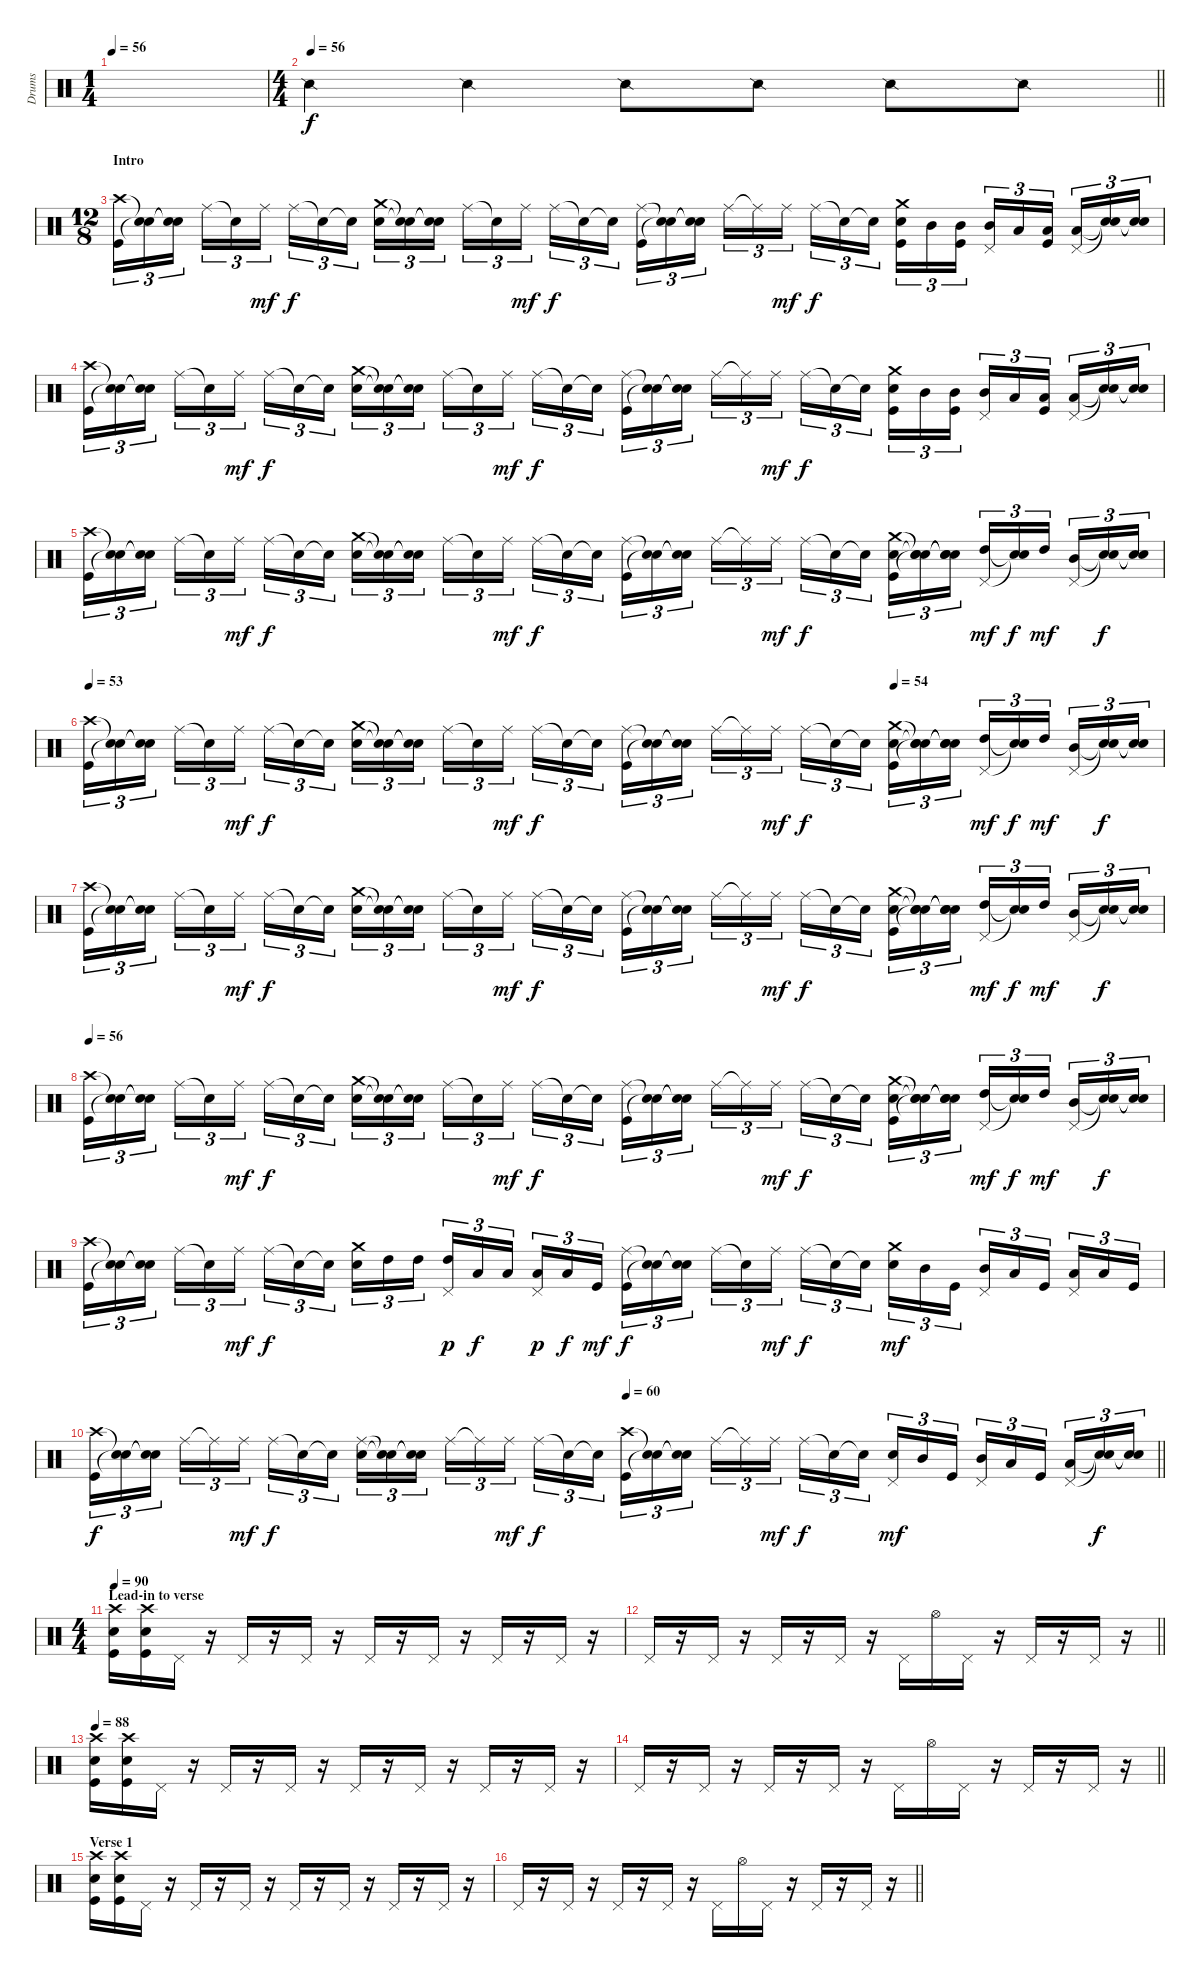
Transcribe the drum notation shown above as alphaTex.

\track ("Drums" "Drums") {instrument percussion}
\staff {score}
\articulation defaults
\ts (1 4)
\tempo 56
\clef neutral
\ks c
|
\ts (4 4)
\tempo 56
\barLineRight lightlight "Snare (side stick) 2".4 "Snare (side stick) 2".4 "Snare (side stick) 2".8 "Snare (side stick) 2".8 "Snare (side stick) 2".8 "Snare (side stick) 2".8
|
\ts (12 8)
\section ("" "Intro")
("Crash high (hit)" "Kick (hit)").16{tu (3 2)} ("Snare (hit)"{t} "Snare (hit)"{t}).16{tu (3 2)} ("Snare (hit)"{t} "Snare (hit)"{t}).16{tu (3 2) beam splitsecondary} "Ride (middle)".16{tu (3 2)} "Snare (hit)"{t}.16{tu (3 2)} "Ride (middle)".16{tu (3 2) dy mf beam splitsecondary} "Ride (middle)".16{tu (3 2) dy f} "Snare (hit)"{t}.16{tu (3 2)} "Snare (hit)"{t}.16{tu (3 2)} ("Crash medium (hit)" "Snare (hit) 2").16{tu (3 2)} ("Snare (hit)"{t} "Snare (hit)"{t}).16{tu (3 2)} ("Snare (hit)"{t} "Snare (hit)"{t}).16{tu (3 2) beam splitsecondary} "Ride (middle)".16{tu (3 2)} "Snare (hit)"{t}.16{tu (3 2)} "Ride (middle)".16{tu (3 2) dy mf beam splitsecondary} "Ride (middle)".16{tu (3 2) dy f} "Snare (hit)"{t}.16{tu (3 2)} "Snare (hit)"{t}.16{tu (3 2)} ("Ride (middle)" "Kick (hit)").16{tu (3 2)} ("Snare (hit)"{t} "Snare (hit)"{t}).16{tu (3 2)} ("Snare (hit)"{t} "Snare (hit)"{t}).16{tu (3 2) beam splitsecondary} "Ride (middle)".16{tu (3 2)} "Ride (middle)"{t}.16{tu (3 2)} "Ride (middle)".16{tu (3 2) dy mf beam splitsecondary} "Ride (middle)".16{tu (3 2) dy f} "Snare (hit)"{t}.16{tu (3 2)} "Snare (hit)"{t}.16{tu (3 2)} ("Crash medium (hit)" "Snare (hit) 2" "Kick (hit)").16{tu (3 2)} "Mid Tom (hit)".16{tu (3 2)} ("Mid Tom (hit)" "Kick (hit)").16{tu (3 2) beam splitsecondary} ("Pedal Hi-Hat (hit)" "Mid Tom (hit)").16{tu (3 2)} "Low Tom (hit)".16{tu (3 2)} ("Low Tom (hit)" "Kick (hit)").16{tu (3 2) beam splitsecondary} ("Pedal Hi-Hat (hit)" "Low Tom (hit)").16{tu (3 2)} ("Snare (hit)"{t} "Snare (hit)"{t}).16{tu (3 2)} ("Snare (hit)"{t} "Snare (hit)"{t}).16{tu (3 2)} |
("Crash high (hit)" "Kick (hit)").16{tu (3 2)} ("Snare (hit)"{t} "Snare (hit)"{t}).16{tu (3 2)} ("Snare (hit)"{t} "Snare (hit)"{t}).16{tu (3 2) beam splitsecondary} "Ride (middle)".16{tu (3 2)} "Snare (hit)"{t}.16{tu (3 2)} "Ride (middle)".16{tu (3 2) dy mf beam splitsecondary} "Ride (middle)".16{tu (3 2) dy f} "Snare (hit)"{t}.16{tu (3 2)} "Snare (hit)"{t}.16{tu (3 2)} ("Crash medium (hit)" "Snare (hit) 2").16{tu (3 2)} ("Snare (hit)"{t} "Snare (hit)"{t}).16{tu (3 2)} ("Snare (hit)"{t} "Snare (hit)"{t}).16{tu (3 2) beam splitsecondary} "Ride (middle)".16{tu (3 2)} "Snare (hit)"{t}.16{tu (3 2)} "Ride (middle)".16{tu (3 2) dy mf beam splitsecondary} "Ride (middle)".16{tu (3 2) dy f} "Snare (hit)"{t}.16{tu (3 2)} "Snare (hit)"{t}.16{tu (3 2)} ("Ride (middle)" "Kick (hit)").16{tu (3 2)} ("Snare (hit)"{t} "Snare (hit)"{t}).16{tu (3 2)} ("Snare (hit)"{t} "Snare (hit)"{t}).16{tu (3 2) beam splitsecondary} "Ride (middle)".16{tu (3 2)} "Ride (middle)"{t}.16{tu (3 2)} "Ride (middle)".16{tu (3 2) dy mf beam splitsecondary} "Ride (middle)".16{tu (3 2) dy f} "Snare (hit)"{t}.16{tu (3 2)} "Snare (hit)"{t}.16{tu (3 2)} ("Crash medium (hit)" "Snare (hit) 2" "Kick (hit)").16{tu (3 2)} "Mid Tom (hit)".16{tu (3 2)} ("Mid Tom (hit)" "Kick (hit)").16{tu (3 2) beam splitsecondary} ("Pedal Hi-Hat (hit)" "Mid Tom (hit)").16{tu (3 2)} "Low Tom (hit)".16{tu (3 2)} ("Low Tom (hit)" "Kick (hit)").16{tu (3 2) beam splitsecondary} ("Pedal Hi-Hat (hit)" "Low Tom (hit)").16{tu (3 2)} ("Snare (hit)"{t} "Snare (hit)"{t}).16{tu (3 2)} ("Snare (hit)"{t} "Snare (hit)"{t}).16{tu (3 2)} |
("Crash high (hit)" "Kick (hit)").16{tu (3 2)} ("Snare (hit)"{t} "Snare (hit)"{t}).16{tu (3 2)} ("Snare (hit)"{t} "Snare (hit)"{t}).16{tu (3 2) beam splitsecondary} "Ride (middle)".16{tu (3 2)} "Snare (hit)"{t}.16{tu (3 2)} "Ride (middle)".16{tu (3 2) dy mf beam splitsecondary} "Ride (middle)".16{tu (3 2) dy f} "Snare (hit)"{t}.16{tu (3 2)} "Snare (hit)"{t}.16{tu (3 2)} ("Crash medium (hit)" "Snare (hit) 2").16{tu (3 2)} ("Snare (hit)"{t} "Snare (hit)"{t}).16{tu (3 2)} ("Snare (hit)"{t} "Snare (hit)"{t}).16{tu (3 2) beam splitsecondary} "Ride (middle)".16{tu (3 2)} "Snare (hit)"{t}.16{tu (3 2)} "Ride (middle)".16{tu (3 2) dy mf beam splitsecondary} "Ride (middle)".16{tu (3 2) dy f} "Snare (hit)"{t}.16{tu (3 2)} "Snare (hit)"{t}.16{tu (3 2)} ("Ride (middle)" "Kick (hit)").16{tu (3 2)} ("Snare (hit)"{t} "Snare (hit)"{t}).16{tu (3 2)} ("Snare (hit)"{t} "Snare (hit)"{t}).16{tu (3 2) beam splitsecondary} "Ride (middle)".16{tu (3 2)} "Ride (middle)"{t}.16{tu (3 2)} "Ride (middle)".16{tu (3 2) dy mf beam splitsecondary} "Ride (middle)".16{tu (3 2) dy f} "Snare (hit)"{t}.16{tu (3 2)} "Snare (hit)"{t}.16{tu (3 2)} ("Crash medium (hit)" "Snare (hit) 2" "Kick (hit)").16{tu (3 2)} ("Snare (hit)"{t} "Snare (hit)"{t} "Snare (hit)"{t}).16{tu (3 2)} ("Snare (hit)"{t} "Snare (hit)"{t} "Snare (hit)"{t}).16{tu (3 2) beam splitsecondary} ("Pedal Hi-Hat (hit)" "High Tom (hit)").16{tu (3 2) dy mf} ("Snare (hit)"{t} "Snare (hit)"{t}).16{tu (3 2) dy f} "High Tom (hit)".16{tu (3 2) dy mf beam splitsecondary} ("Pedal Hi-Hat (hit)" "Mid Tom (hit)").16{tu (3 2)} ("Snare (hit)"{t} "Snare (hit)"{t}).16{tu (3 2) dy f} ("Snare (hit)"{t} "Snare (hit)"{t}).16{tu (3 2)} |
\tempo 53
\tempo (54 0.75)
("Crash high (hit)" "Kick (hit)").16{tu (3 2)} ("Snare (hit)"{t} "Snare (hit)"{t}).16{tu (3 2)} ("Snare (hit)"{t} "Snare (hit)"{t}).16{tu (3 2) beam splitsecondary} "Ride (middle)".16{tu (3 2)} "Snare (hit)"{t}.16{tu (3 2)} "Ride (middle)".16{tu (3 2) dy mf beam splitsecondary} "Ride (middle)".16{tu (3 2) dy f} "Snare (hit)"{t}.16{tu (3 2)} "Snare (hit)"{t}.16{tu (3 2)} ("Crash medium (hit)" "Snare (hit) 2").16{tu (3 2)} ("Snare (hit)"{t} "Snare (hit)"{t}).16{tu (3 2)} ("Snare (hit)"{t} "Snare (hit)"{t}).16{tu (3 2) beam splitsecondary} "Ride (middle)".16{tu (3 2)} "Snare (hit)"{t}.16{tu (3 2)} "Ride (middle)".16{tu (3 2) dy mf beam splitsecondary} "Ride (middle)".16{tu (3 2) dy f} "Snare (hit)"{t}.16{tu (3 2)} "Snare (hit)"{t}.16{tu (3 2)} ("Ride (middle)" "Kick (hit)").16{tu (3 2)} ("Snare (hit)"{t} "Snare (hit)"{t}).16{tu (3 2)} ("Snare (hit)"{t} "Snare (hit)"{t}).16{tu (3 2) beam splitsecondary} "Ride (middle)".16{tu (3 2)} "Ride (middle)"{t}.16{tu (3 2)} "Ride (middle)".16{tu (3 2) dy mf beam splitsecondary} "Ride (middle)".16{tu (3 2) dy f} "Snare (hit)"{t}.16{tu (3 2)} "Snare (hit)"{t}.16{tu (3 2)} ("Crash medium (hit)" "Snare (hit) 2" "Kick (hit)").16{tu (3 2)} ("Snare (hit)"{t} "Snare (hit)"{t} "Snare (hit)"{t}).16{tu (3 2)} ("Snare (hit)"{t} "Snare (hit)"{t} "Snare (hit)"{t}).16{tu (3 2) beam splitsecondary} ("Pedal Hi-Hat (hit)" "High Tom (hit)").16{tu (3 2) dy mf} ("Snare (hit)"{t} "Snare (hit)"{t}).16{tu (3 2) dy f} "High Tom (hit)".16{tu (3 2) dy mf beam splitsecondary} ("Pedal Hi-Hat (hit)" "Mid Tom (hit)").16{tu (3 2)} ("Snare (hit)"{t} "Snare (hit)"{t}).16{tu (3 2) dy f} ("Snare (hit)"{t} "Snare (hit)"{t}).16{tu (3 2)} |
("Crash high (hit)" "Kick (hit)").16{tu (3 2)} ("Snare (hit)"{t} "Snare (hit)"{t}).16{tu (3 2)} ("Snare (hit)"{t} "Snare (hit)"{t}).16{tu (3 2) beam splitsecondary} "Ride (middle)".16{tu (3 2)} "Snare (hit)"{t}.16{tu (3 2)} "Ride (middle)".16{tu (3 2) dy mf beam splitsecondary} "Ride (middle)".16{tu (3 2) dy f} "Snare (hit)"{t}.16{tu (3 2)} "Snare (hit)"{t}.16{tu (3 2)} ("Crash medium (hit)" "Snare (hit) 2").16{tu (3 2)} ("Snare (hit)"{t} "Snare (hit)"{t}).16{tu (3 2)} ("Snare (hit)"{t} "Snare (hit)"{t}).16{tu (3 2) beam splitsecondary} "Ride (middle)".16{tu (3 2)} "Snare (hit)"{t}.16{tu (3 2)} "Ride (middle)".16{tu (3 2) dy mf beam splitsecondary} "Ride (middle)".16{tu (3 2) dy f} "Snare (hit)"{t}.16{tu (3 2)} "Snare (hit)"{t}.16{tu (3 2)} ("Ride (middle)" "Kick (hit)").16{tu (3 2)} ("Snare (hit)"{t} "Snare (hit)"{t}).16{tu (3 2)} ("Snare (hit)"{t} "Snare (hit)"{t}).16{tu (3 2) beam splitsecondary} "Ride (middle)".16{tu (3 2)} "Ride (middle)"{t}.16{tu (3 2)} "Ride (middle)".16{tu (3 2) dy mf beam splitsecondary} "Ride (middle)".16{tu (3 2) dy f} "Snare (hit)"{t}.16{tu (3 2)} "Snare (hit)"{t}.16{tu (3 2)} ("Crash medium (hit)" "Snare (hit) 2" "Kick (hit)").16{tu (3 2)} ("Snare (hit)"{t} "Snare (hit)"{t} "Snare (hit)"{t}).16{tu (3 2)} ("Snare (hit)"{t} "Snare (hit)"{t} "Snare (hit)"{t}).16{tu (3 2) beam splitsecondary} ("Pedal Hi-Hat (hit)" "High Tom (hit)").16{tu (3 2) dy mf} ("Snare (hit)"{t} "Snare (hit)"{t}).16{tu (3 2) dy f} "High Tom (hit)".16{tu (3 2) dy mf beam splitsecondary} ("Pedal Hi-Hat (hit)" "Mid Tom (hit)").16{tu (3 2)} ("Snare (hit)"{t} "Snare (hit)"{t}).16{tu (3 2) dy f} ("Snare (hit)"{t} "Snare (hit)"{t}).16{tu (3 2)} |
\tempo 56
("Crash high (hit)" "Kick (hit)").16{tu (3 2)} ("Snare (hit)"{t} "Snare (hit)"{t}).16{tu (3 2)} ("Snare (hit)"{t} "Snare (hit)"{t}).16{tu (3 2) beam splitsecondary} "Ride (middle)".16{tu (3 2)} "Snare (hit)"{t}.16{tu (3 2)} "Ride (middle)".16{tu (3 2) dy mf beam splitsecondary} "Ride (middle)".16{tu (3 2) dy f} "Snare (hit)"{t}.16{tu (3 2)} "Snare (hit)"{t}.16{tu (3 2)} ("Crash medium (hit)" "Snare (hit) 2").16{tu (3 2)} ("Snare (hit)"{t} "Snare (hit)"{t}).16{tu (3 2)} ("Snare (hit)"{t} "Snare (hit)"{t}).16{tu (3 2) beam splitsecondary} "Ride (middle)".16{tu (3 2)} "Snare (hit)"{t}.16{tu (3 2)} "Ride (middle)".16{tu (3 2) dy mf beam splitsecondary} "Ride (middle)".16{tu (3 2) dy f} "Snare (hit)"{t}.16{tu (3 2)} "Snare (hit)"{t}.16{tu (3 2)} ("Ride (middle)" "Kick (hit)").16{tu (3 2)} ("Snare (hit)"{t} "Snare (hit)"{t}).16{tu (3 2)} ("Snare (hit)"{t} "Snare (hit)"{t}).16{tu (3 2) beam splitsecondary} "Ride (middle)".16{tu (3 2)} "Ride (middle)"{t}.16{tu (3 2)} "Ride (middle)".16{tu (3 2) dy mf beam splitsecondary} "Ride (middle)".16{tu (3 2) dy f} "Snare (hit)"{t}.16{tu (3 2)} "Snare (hit)"{t}.16{tu (3 2)} ("Crash medium (hit)" "Snare (hit) 2" "Kick (hit)").16{tu (3 2)} ("Snare (hit)"{t} "Snare (hit)"{t} "Snare (hit)"{t}).16{tu (3 2)} ("Snare (hit)"{t} "Snare (hit)"{t} "Snare (hit)"{t}).16{tu (3 2) beam splitsecondary} ("Pedal Hi-Hat (hit)" "High Tom (hit)").16{tu (3 2) dy mf} ("Snare (hit)"{t} "Snare (hit)"{t}).16{tu (3 2) dy f} "High Tom (hit)".16{tu (3 2) dy mf beam splitsecondary} ("Pedal Hi-Hat (hit)" "Mid Tom (hit)").16{tu (3 2)} ("Snare (hit)"{t} "Snare (hit)"{t}).16{tu (3 2) dy f} ("Snare (hit)"{t} "Snare (hit)"{t}).16{tu (3 2)} |
("Crash high (hit)" "Kick (hit)").16{tu (3 2)} ("Snare (hit)"{t} "Snare (hit)"{t}).16{tu (3 2)} ("Snare (hit)"{t} "Snare (hit)"{t}).16{tu (3 2) beam splitsecondary} "Ride (middle)".16{tu (3 2)} "Snare (hit)"{t}.16{tu (3 2)} "Ride (middle)".16{tu (3 2) dy mf beam splitsecondary} "Ride (middle)".16{tu (3 2) dy f} "Snare (hit)"{t}.16{tu (3 2)} "Snare (hit)"{t}.16{tu (3 2)} ("Crash medium (hit)" "Snare (hit) 2").16{tu (3 2)} "High Tom (hit)".16{tu (3 2)} "High Tom (hit)".16{tu (3 2) beam splitsecondary} ("Pedal Hi-Hat (hit)" "High Tom (hit)").16{tu (3 2) dy p} "Low Tom (hit)".16{tu (3 2) dy f} "Low Tom (hit)".16{tu (3 2) beam splitsecondary} ("Pedal Hi-Hat (hit)" "Low Tom (hit)").16{tu (3 2) dy p} "Low Tom (hit)".16{tu (3 2) dy f} "Kick (hit)".16{tu (3 2) dy mf} ("Ride (middle)" "Kick (hit)").16{tu (3 2) dy f} ("Snare (hit)"{t} "Snare (hit)"{t}).16{tu (3 2)} ("Snare (hit)"{t} "Snare (hit)"{t}).16{tu (3 2) beam splitsecondary} "Ride (middle)".16{tu (3 2)} "Snare (hit)"{t}.16{tu (3 2)} "Ride (middle)".16{tu (3 2) dy mf beam splitsecondary} "Ride (middle)".16{tu (3 2) dy f} "Snare (hit)"{t}.16{tu (3 2)} "Snare (hit)"{t}.16{tu (3 2)} ("Crash medium (hit)" "Snare (hit) 2").16{tu (3 2) dy mf} "Mid Tom (hit)".16{tu (3 2)} "Kick (hit)".16{tu (3 2) beam splitsecondary} ("Pedal Hi-Hat (hit)" "Mid Tom (hit)").16{tu (3 2)} "Low Tom (hit)".16{tu (3 2)} "Kick (hit)".16{tu (3 2) beam splitsecondary} ("Pedal Hi-Hat (hit)" "Low Tom (hit)").16{tu (3 2)} "Low Tom (hit)".16{tu (3 2)} "Kick (hit)".16{tu (3 2)} |
\tempo (60 0.5)
\barLineRight lightlight
("Crash high (hit)" "Kick (hit)").16{tu (3 2) dy f} ("Snare (hit)"{t} "Snare (hit)"{t}).16{tu (3 2)} ("Snare (hit)"{t} "Snare (hit)"{t}).16{tu (3 2) beam splitsecondary} "Ride (middle)".16{tu (3 2)} "Ride (middle)"{t}.16{tu (3 2)} "Ride (middle)".16{tu (3 2) dy mf beam splitsecondary} "Ride (middle)".16{tu (3 2) dy f} "Snare (hit)"{t}.16{tu (3 2)} "Snare (hit)"{t}.16{tu (3 2)} ("Ride (middle)" "Snare (hit) 2").16{tu (3 2)} ("Snare (hit)"{t} "Snare (hit)"{t}).16{tu (3 2)} ("Snare (hit)"{t} "Snare (hit)"{t}).16{tu (3 2) beam splitsecondary} "Ride (middle)".16{tu (3 2)} "Ride (middle)"{t}.16{tu (3 2)} "Ride (middle)".16{tu (3 2) dy mf beam splitsecondary} "Ride (middle)".16{tu (3 2) dy f} "Snare (hit)"{t}.16{tu (3 2)} "Snare (hit)"{t}.16{tu (3 2)} ("Crash high (hit)" "Kick (hit)").16{tu (3 2)} ("Snare (hit)"{t} "Snare (hit)"{t}).16{tu (3 2)} ("Snare (hit)"{t} "Snare (hit)"{t}).16{tu (3 2) beam splitsecondary} "Ride (middle)".16{tu (3 2)} "Ride (middle)"{t}.16{tu (3 2)} "Ride (middle)".16{tu (3 2) dy mf beam splitsecondary} "Ride (middle)".16{tu (3 2) dy f} "Snare (hit)"{t}.16{tu (3 2)} "Snare (hit)"{t}.16{tu (3 2)} ("Pedal Hi-Hat (hit)" "Snare (hit) 2").16{tu (3 2) dy mf} "Mid Tom (hit)".16{tu (3 2)} "Kick (hit)".16{tu (3 2) beam splitsecondary} ("Pedal Hi-Hat (hit)" "Mid Tom (hit)").16{tu (3 2)} "Low Tom (hit)".16{tu (3 2)} "Kick (hit)".16{tu (3 2) beam splitsecondary} ("Pedal Hi-Hat (hit)" "Low Tom (hit)").16{tu (3 2)} ("Snare (hit)"{t} "Snare (hit)"{t}).16{tu (3 2) dy f} ("Snare (hit)"{t} "Snare (hit)"{t}).16{tu (3 2)} |
\ts (4 4)
\section ("" "Lead-in to verse")
\tempo 88
\tempo 90
("Crash high (hit)" "Snare (hit) 2" "Kick (hit)").16 ("Crash high (hit)" "Snare (hit) 2" "Kick (hit)").16 "Pedal Hi-Hat (hit)".16 r.16 "Pedal Hi-Hat (hit)".16 r.16 "Pedal Hi-Hat (hit)".16 r.16 "Pedal Hi-Hat (hit)".16 r.16 "Pedal Hi-Hat (hit)".16 r.16 "Pedal Hi-Hat (hit)".16 r.16 "Pedal Hi-Hat (hit)".16 r.16 |
\barLineRight lightlight "Pedal Hi-Hat (hit)".16
r.16 "Pedal Hi-Hat (hit)".16 r.16 "Pedal Hi-Hat (hit)".16 r.16 "Pedal Hi-Hat (hit)".16 r.16 "Pedal Hi-Hat (hit)".16 "Hi-Hat (open)".16 "Pedal Hi-Hat (hit)".16 r.16 "Pedal Hi-Hat (hit)".16 r.16 "Pedal Hi-Hat (hit)".16 r.16 |
\tempo 88
("Crash high (hit)" "Snare (hit) 2" "Kick (hit)").16 ("Crash high (hit)" "Snare (hit) 2" "Kick (hit)").16 "Pedal Hi-Hat (hit)".16 r.16 "Pedal Hi-Hat (hit)".16 r.16 "Pedal Hi-Hat (hit)".16 r.16 "Pedal Hi-Hat (hit)".16 r.16 "Pedal Hi-Hat (hit)".16 r.16 "Pedal Hi-Hat (hit)".16 r.16 "Pedal Hi-Hat (hit)".16 r.16 |
\barLineRight lightlight "Pedal Hi-Hat (hit)".16
r.16 "Pedal Hi-Hat (hit)".16 r.16 "Pedal Hi-Hat (hit)".16 r.16 "Pedal Hi-Hat (hit)".16 r.16 "Pedal Hi-Hat (hit)".16 "Hi-Hat (open)".16 "Pedal Hi-Hat (hit)".16 r.16 "Pedal Hi-Hat (hit)".16 r.16 "Pedal Hi-Hat (hit)".16 r.16 |
\section ("" "Verse 1")
("Crash high (hit)" "Snare (hit) 2" "Kick (hit)").16 ("Crash high (hit)" "Snare (hit) 2" "Kick (hit)").16 "Pedal Hi-Hat (hit)".16 r.16 "Pedal Hi-Hat (hit)".16 r.16 "Pedal Hi-Hat (hit)".16 r.16 "Pedal Hi-Hat (hit)".16 r.16 "Pedal Hi-Hat (hit)".16 r.16 "Pedal Hi-Hat (hit)".16 r.16 "Pedal Hi-Hat (hit)".16 r.16 |
\barLineRight lightlight "Pedal Hi-Hat (hit)".16
r.16 "Pedal Hi-Hat (hit)".16 r.16 "Pedal Hi-Hat (hit)".16 r.16 "Pedal Hi-Hat (hit)".16 r.16 "Pedal Hi-Hat (hit)".16 "Hi-Hat (open)".16 "Pedal Hi-Hat (hit)".16 r.16 "Pedal Hi-Hat (hit)".16 r.16 "Pedal Hi-Hat (hit)".16 r.16
